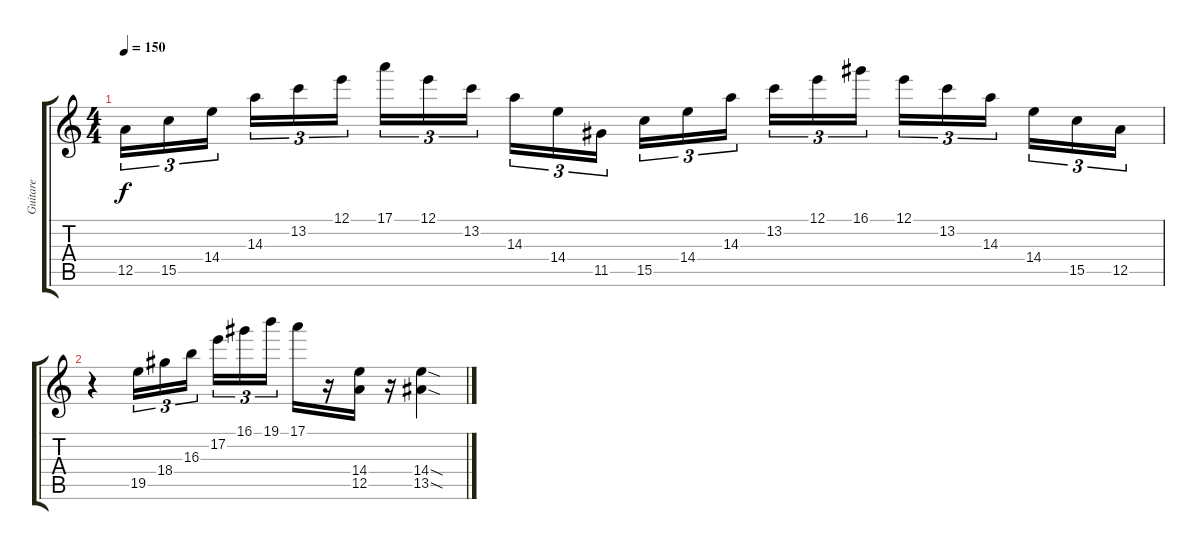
\track ("Guitare" "Guitare") {instrument overdrivenguitar}
\staff {score tabs}
\tuning (E4 B3 G3 D3 A2 E2) {hide}
\ts (4 4)
\tempo 150
\clef g2
\ks c
12.5.16{tu (3 2) dy f} 15.5.16{tu (3 2)} 14.4.16{tu (3 2) beam splitsecondary} 14.3.16{tu (3 2)} 13.2.16{tu (3 2)} 12.1.16{tu (3 2)} 17.1.16{tu (3 2)} 12.1.16{tu (3 2)} 13.2.16{tu (3 2) beam splitsecondary} 14.3.16{tu (3 2)} 14.4.16{tu (3 2)} 11.5.16{tu (3 2)} 15.5.16{tu (3 2)} 14.4.16{tu (3 2)} 14.3.16{tu (3 2) beam splitsecondary} 13.2.16{tu (3 2)} 12.1.16{tu (3 2)} 16.1.16{tu (3 2)} 12.1.16{tu (3 2)} 13.2.16{tu (3 2)} 14.3.16{tu (3 2) beam splitsecondary} 14.4.16{tu (3 2)} 15.5.16{tu (3 2)} 12.5.16{tu (3 2)} |
r.4 19.5.16{tu (3 2)} 18.4.16{tu (3 2)} 16.3.16{tu (3 2) beam splitsecondary} 17.2.16{tu (3 2)} 16.1.16{tu (3 2)} 19.1.16{tu (3 2)} 17.1.16 r.16 (14.4 12.5).16 r.16 (14.4{sod} 13.5{sod}).4
